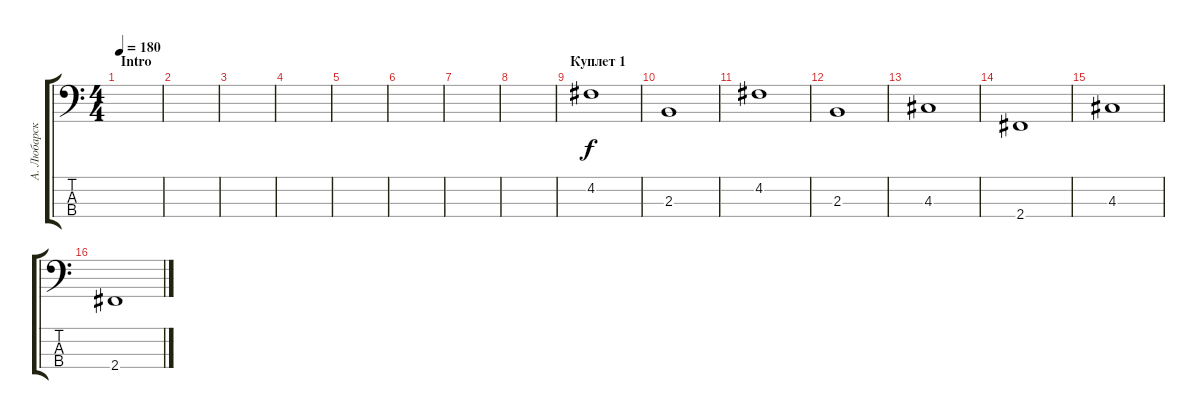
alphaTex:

\track ("А. Любарский" "А. Любарск") {instrument electricbassfinger}
\staff {score tabs}
\tuning (G2 D2 A1 E1) {hide}
\ts (4 4)
\section ("" "Intro")
\tempo 180
\clef f4
\ks c
|
|
|
|
|
|
|
|
\section ("" "Куплет 1")
4.2.1 |
2.3.1 |
4.2.1 |
2.3.1 |
4.3.1 |
2.4.1 |
4.3.1 |
2.4.1
